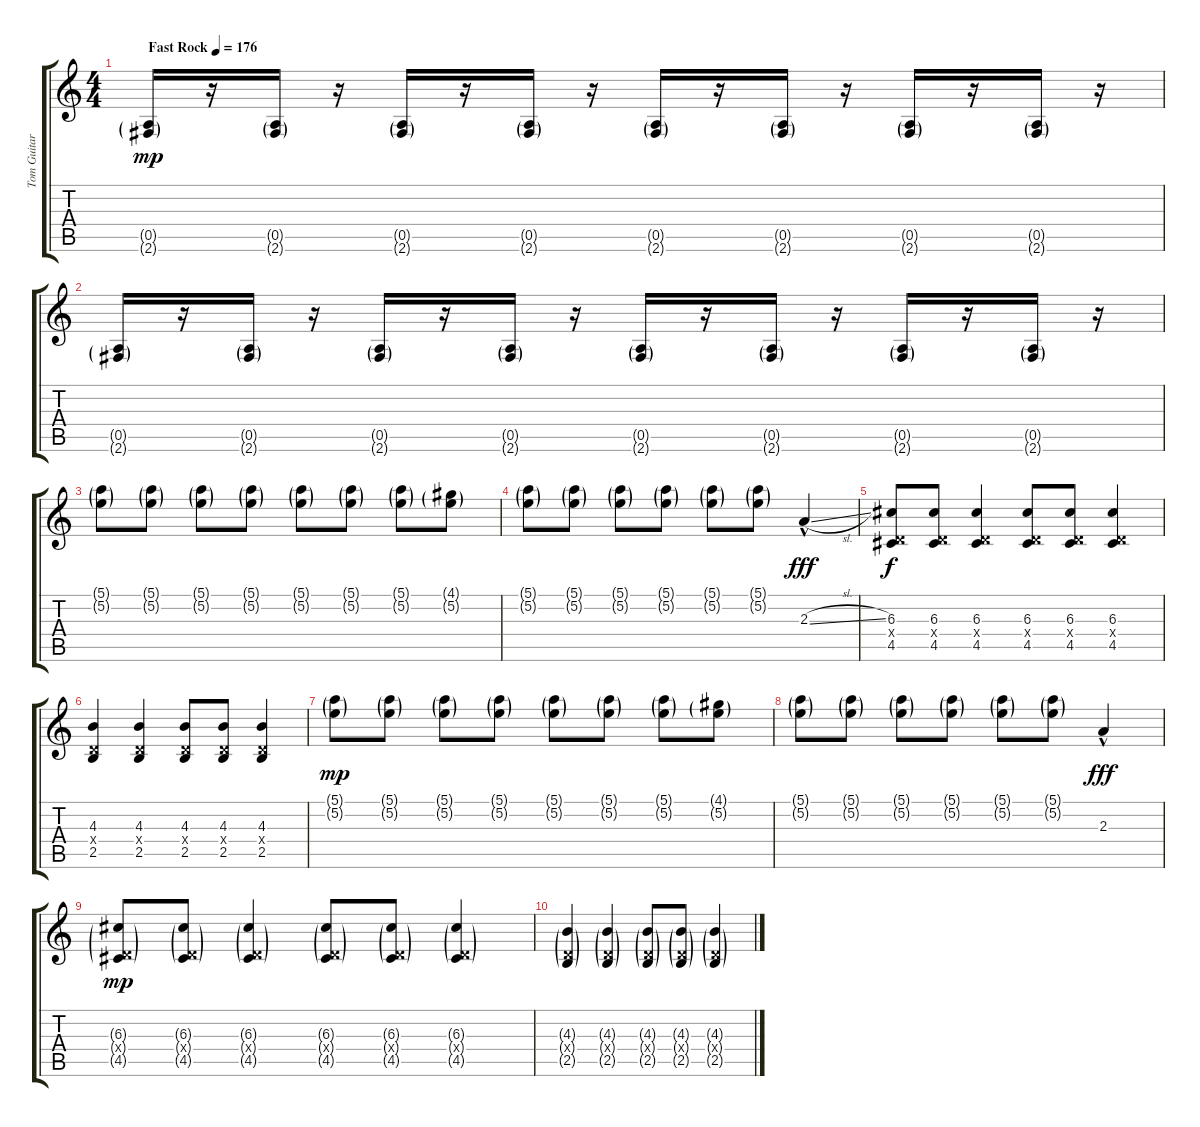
\track ("Tom Guitar2" "Tom Guitar") {instrument distortionguitar}
\staff {score tabs}
\tuning (E4 B3 G3 D3 A2 E2) {hide}
\ts (4 4)
\tempo (176 "Fast Rock")
\clef g2
\ks c
(0.5{g} 2.6{g}).16{dy mp instrument distortionguitar} r.16 (0.5{g} 2.6{g}).16 r.16 (0.5{g} 2.6{g}).16 r.16 (0.5{g} 2.6{g}).16 r.16 (0.5{g} 2.6{g}).16 r.16 (0.5{g} 2.6{g}).16 r.16 (0.5{g} 2.6{g}).16 r.16 (0.5{g} 2.6{g}).16 r.16 |
(0.5{g} 2.6{g}).16 r.16 (0.5{g} 2.6{g}).16 r.16 (0.5{g} 2.6{g}).16 r.16 (0.5{g} 2.6{g}).16 r.16 (0.5{g} 2.6{g}).16 r.16 (0.5{g} 2.6{g}).16 r.16 (0.5{g} 2.6{g}).16 r.16 (0.5{g} 2.6{g}).16 r.16 |
(5.1{g} 5.2{g}).8 (5.1{g} 5.2{g}).8 (5.1{g} 5.2{g}).8 (5.1{g} 5.2{g}).8 (5.1{g} 5.2{g}).8 (5.1{g} 5.2{g}).8 (5.1{g} 5.2{g}).8 (4.1{g} 5.2{g}).8 |
(5.1{g} 5.2{g}).8 (5.1{g} 5.2{g}).8 (5.1{g} 5.2{g}).8 (5.1{g} 5.2{g}).8 (5.1{g} 5.2{g}).8 (5.1{g} 5.2{g}).8 2.3{sl hac}.4{dy fff} |
(6.3 0.4{x} 4.5).8{dy f} (6.3 0.4{x} 4.5).8 (6.3 0.4{x} 4.5).4 (6.3 0.4{x} 4.5).8 (6.3 0.4{x} 4.5).8 (6.3 0.4{x} 4.5).4 |
(4.3 0.4{x} 2.5).4 (4.3 0.4{x} 2.5).4 (4.3 0.4{x} 2.5).8 (4.3 0.4{x} 2.5).8 (4.3 0.4{x} 2.5).4 |
(5.1{g} 5.2{g}).8{dy mp} (5.1{g} 5.2{g}).8 (5.1{g} 5.2{g}).8 (5.1{g} 5.2{g}).8 (5.1{g} 5.2{g}).8 (5.1{g} 5.2{g}).8 (5.1{g} 5.2{g}).8 (4.1{g} 5.2{g}).8 |
(5.1{g} 5.2{g}).8 (5.1{g} 5.2{g}).8 (5.1{g} 5.2{g}).8 (5.1{g} 5.2{g}).8 (5.1{g} 5.2{g}).8 (5.1{g} 5.2{g}).8 2.3{hac}.4{dy fff} |
(6.3{g} 0.4{g x} 4.5{g}).8{dy mp} (6.3{g} 0.4{g x} 4.5{g}).8 (6.3{g} 0.4{g x} 4.5{g}).4 (6.3{g} 0.4{g x} 4.5{g}).8 (6.3{g} 0.4{g x} 4.5{g}).8 (6.3{g} 0.4{g x} 4.5{g}).4 |
(4.3{g} 0.4{g x} 2.5{g}).4 (4.3{g} 0.4{g x} 2.5{g}).4 (4.3{g} 0.4{g x} 2.5{g}).8 (4.3{g} 0.4{g x} 2.5{g}).8 (4.3{g} 0.4{g x} 2.5{g}).4
